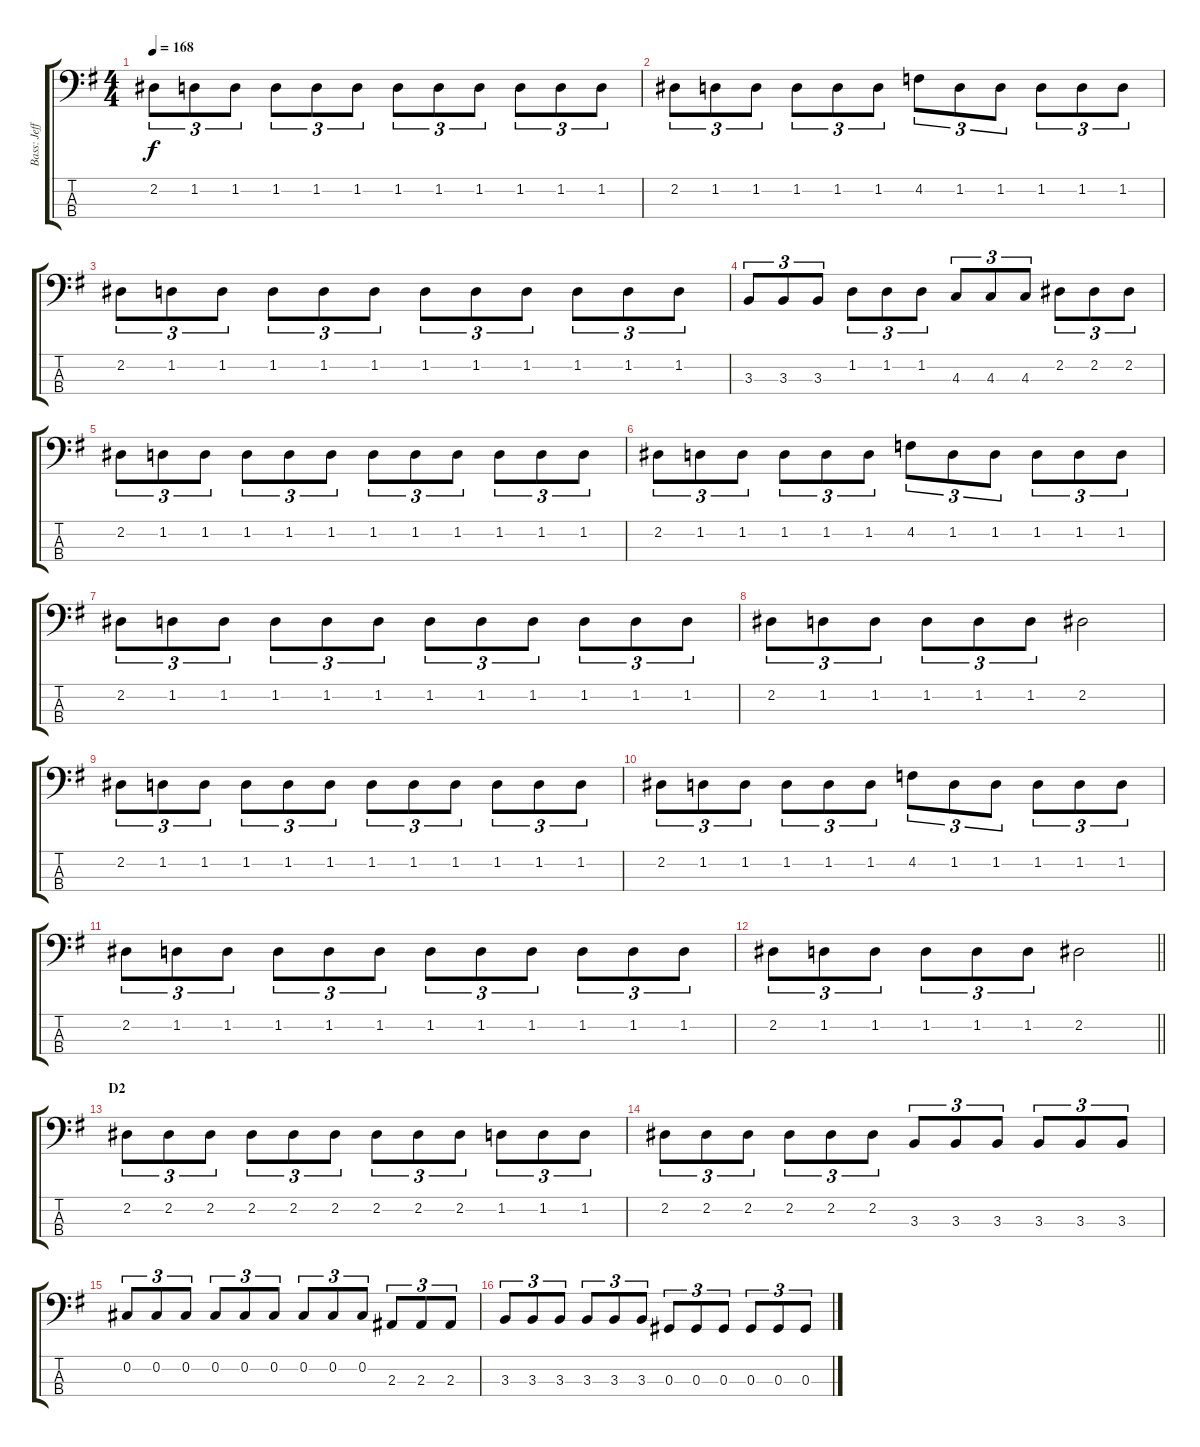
\track ("Bass: Jeff" "Bass: Jeff") {instrument electricbassfinger}
\staff {score tabs}
\tuning (Gb2 Db2 Ab1 Eb1) {hide}
\ts (4 4)
\tempo 168
\clef f4
\ks g
2.2.8{tu (3 2) dy f} 1.2.8{tu (3 2)} 1.2.8{tu (3 2)} 1.2.8{tu (3 2)} 1.2.8{tu (3 2)} 1.2.8{tu (3 2)} 1.2.8{tu (3 2)} 1.2.8{tu (3 2)} 1.2.8{tu (3 2)} 1.2.8{tu (3 2)} 1.2.8{tu (3 2)} 1.2.8{tu (3 2)} |
2.2.8{tu (3 2)} 1.2.8{tu (3 2)} 1.2.8{tu (3 2)} 1.2.8{tu (3 2)} 1.2.8{tu (3 2)} 1.2.8{tu (3 2)} 4.2.8{tu (3 2)} 1.2.8{tu (3 2)} 1.2.8{tu (3 2)} 1.2.8{tu (3 2)} 1.2.8{tu (3 2)} 1.2.8{tu (3 2)} |
2.2.8{tu (3 2)} 1.2.8{tu (3 2)} 1.2.8{tu (3 2)} 1.2.8{tu (3 2)} 1.2.8{tu (3 2)} 1.2.8{tu (3 2)} 1.2.8{tu (3 2)} 1.2.8{tu (3 2)} 1.2.8{tu (3 2)} 1.2.8{tu (3 2)} 1.2.8{tu (3 2)} 1.2.8{tu (3 2)} |
3.3.8{tu (3 2)} 3.3.8{tu (3 2)} 3.3.8{tu (3 2)} 1.2.8{tu (3 2)} 1.2.8{tu (3 2)} 1.2.8{tu (3 2)} 4.3.8{tu (3 2)} 4.3.8{tu (3 2)} 4.3.8{tu (3 2)} 2.2.8{tu (3 2)} 2.2.8{tu (3 2)} 2.2.8{tu (3 2)} |
2.2.8{tu (3 2)} 1.2.8{tu (3 2)} 1.2.8{tu (3 2)} 1.2.8{tu (3 2)} 1.2.8{tu (3 2)} 1.2.8{tu (3 2)} 1.2.8{tu (3 2)} 1.2.8{tu (3 2)} 1.2.8{tu (3 2)} 1.2.8{tu (3 2)} 1.2.8{tu (3 2)} 1.2.8{tu (3 2)} |
2.2.8{tu (3 2)} 1.2.8{tu (3 2)} 1.2.8{tu (3 2)} 1.2.8{tu (3 2)} 1.2.8{tu (3 2)} 1.2.8{tu (3 2)} 4.2.8{tu (3 2)} 1.2.8{tu (3 2)} 1.2.8{tu (3 2)} 1.2.8{tu (3 2)} 1.2.8{tu (3 2)} 1.2.8{tu (3 2)} |
2.2.8{tu (3 2)} 1.2.8{tu (3 2)} 1.2.8{tu (3 2)} 1.2.8{tu (3 2)} 1.2.8{tu (3 2)} 1.2.8{tu (3 2)} 1.2.8{tu (3 2)} 1.2.8{tu (3 2)} 1.2.8{tu (3 2)} 1.2.8{tu (3 2)} 1.2.8{tu (3 2)} 1.2.8{tu (3 2)} |
2.2.8{tu (3 2)} 1.2.8{tu (3 2)} 1.2.8{tu (3 2)} 1.2.8{tu (3 2)} 1.2.8{tu (3 2)} 1.2.8{tu (3 2)} 2.2.2 |
2.2.8{tu (3 2)} 1.2.8{tu (3 2)} 1.2.8{tu (3 2)} 1.2.8{tu (3 2)} 1.2.8{tu (3 2)} 1.2.8{tu (3 2)} 1.2.8{tu (3 2)} 1.2.8{tu (3 2)} 1.2.8{tu (3 2)} 1.2.8{tu (3 2)} 1.2.8{tu (3 2)} 1.2.8{tu (3 2)} |
2.2.8{tu (3 2)} 1.2.8{tu (3 2)} 1.2.8{tu (3 2)} 1.2.8{tu (3 2)} 1.2.8{tu (3 2)} 1.2.8{tu (3 2)} 4.2.8{tu (3 2)} 1.2.8{tu (3 2)} 1.2.8{tu (3 2)} 1.2.8{tu (3 2)} 1.2.8{tu (3 2)} 1.2.8{tu (3 2)} |
2.2.8{tu (3 2)} 1.2.8{tu (3 2)} 1.2.8{tu (3 2)} 1.2.8{tu (3 2)} 1.2.8{tu (3 2)} 1.2.8{tu (3 2)} 1.2.8{tu (3 2)} 1.2.8{tu (3 2)} 1.2.8{tu (3 2)} 1.2.8{tu (3 2)} 1.2.8{tu (3 2)} 1.2.8{tu (3 2)} |
\barLineRight lightlight
2.2.8{tu (3 2)} 1.2.8{tu (3 2)} 1.2.8{tu (3 2)} 1.2.8{tu (3 2)} 1.2.8{tu (3 2)} 1.2.8{tu (3 2)} 2.2.2 |
\section ("" "D2")
2.2.8{tu (3 2)} 2.2.8{tu (3 2)} 2.2.8{tu (3 2)} 2.2.8{tu (3 2)} 2.2.8{tu (3 2)} 2.2.8{tu (3 2)} 2.2.8{tu (3 2)} 2.2.8{tu (3 2)} 2.2.8{tu (3 2)} 1.2.8{tu (3 2)} 1.2.8{tu (3 2)} 1.2.8{tu (3 2)} |
2.2.8{tu (3 2)} 2.2.8{tu (3 2)} 2.2.8{tu (3 2)} 2.2.8{tu (3 2)} 2.2.8{tu (3 2)} 2.2.8{tu (3 2)} 3.3.8{tu (3 2)} 3.3.8{tu (3 2)} 3.3.8{tu (3 2)} 3.3.8{tu (3 2)} 3.3.8{tu (3 2)} 3.3.8{tu (3 2)} |
0.2.8{tu (3 2)} 0.2.8{tu (3 2)} 0.2.8{tu (3 2)} 0.2.8{tu (3 2)} 0.2.8{tu (3 2)} 0.2.8{tu (3 2)} 0.2.8{tu (3 2)} 0.2.8{tu (3 2)} 0.2.8{tu (3 2)} 2.3.8{tu (3 2)} 2.3.8{tu (3 2)} 2.3.8{tu (3 2)} |
3.3.8{tu (3 2)} 3.3.8{tu (3 2)} 3.3.8{tu (3 2)} 3.3.8{tu (3 2)} 3.3.8{tu (3 2)} 3.3.8{tu (3 2)} 0.3.8{tu (3 2)} 0.3.8{tu (3 2)} 0.3.8{tu (3 2)} 0.3.8{tu (3 2)} 0.3.8{tu (3 2)} 0.3.8{tu (3 2)}
